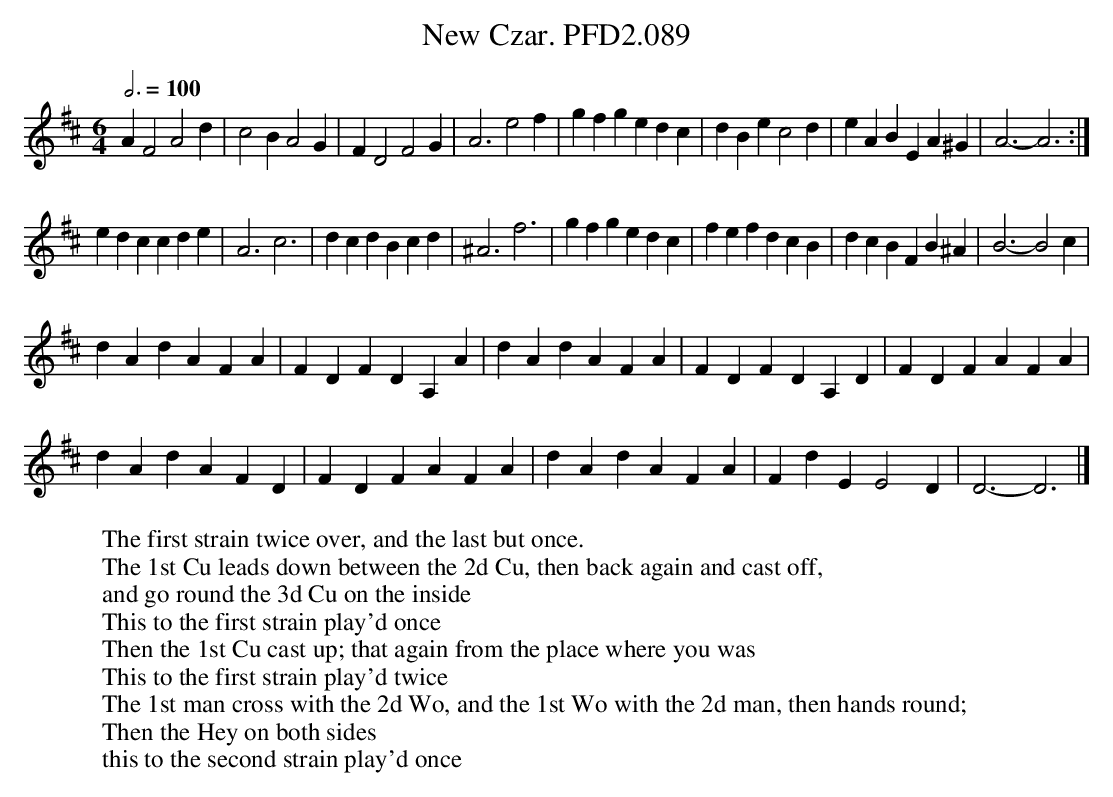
X:1
T:New Czar. PFD2.089
M:6/4
L:1/4
Q:3/4=100
W:The first strain twice over, and the last but once.
W:The 1st Cu leads down between the 2d Cu, then back again and cast off,
W:and go round the 3d Cu on the inside
W:This to the first strain play'd once
W:Then the 1st Cu cast up; that again from the place where you was
W:This to the first strain play'd twice
W:The 1st man cross with the 2d Wo, and the 1st Wo with the 2d man, then hands round;
W:Then the Hey on both sides
W:this to the second strain play'd once
K:D
AF2 A2d|c2B A2G|FD2 F2G|A3 e2f|gfg edc|dBe c2d|eAB EA^G|A3-A3:|
edc cde|A3 c3|dcd Bcd|^A3 f3|gfg edc|fef dcB|dcB FB^A|B3-B2c|
dAd AFA|FDF DA,A|dAd AFA|FDF DA,D|FDF AFA|
dAd AFD|FDF AFA|dAd AFA|FdE E2D|D3-D3|]
